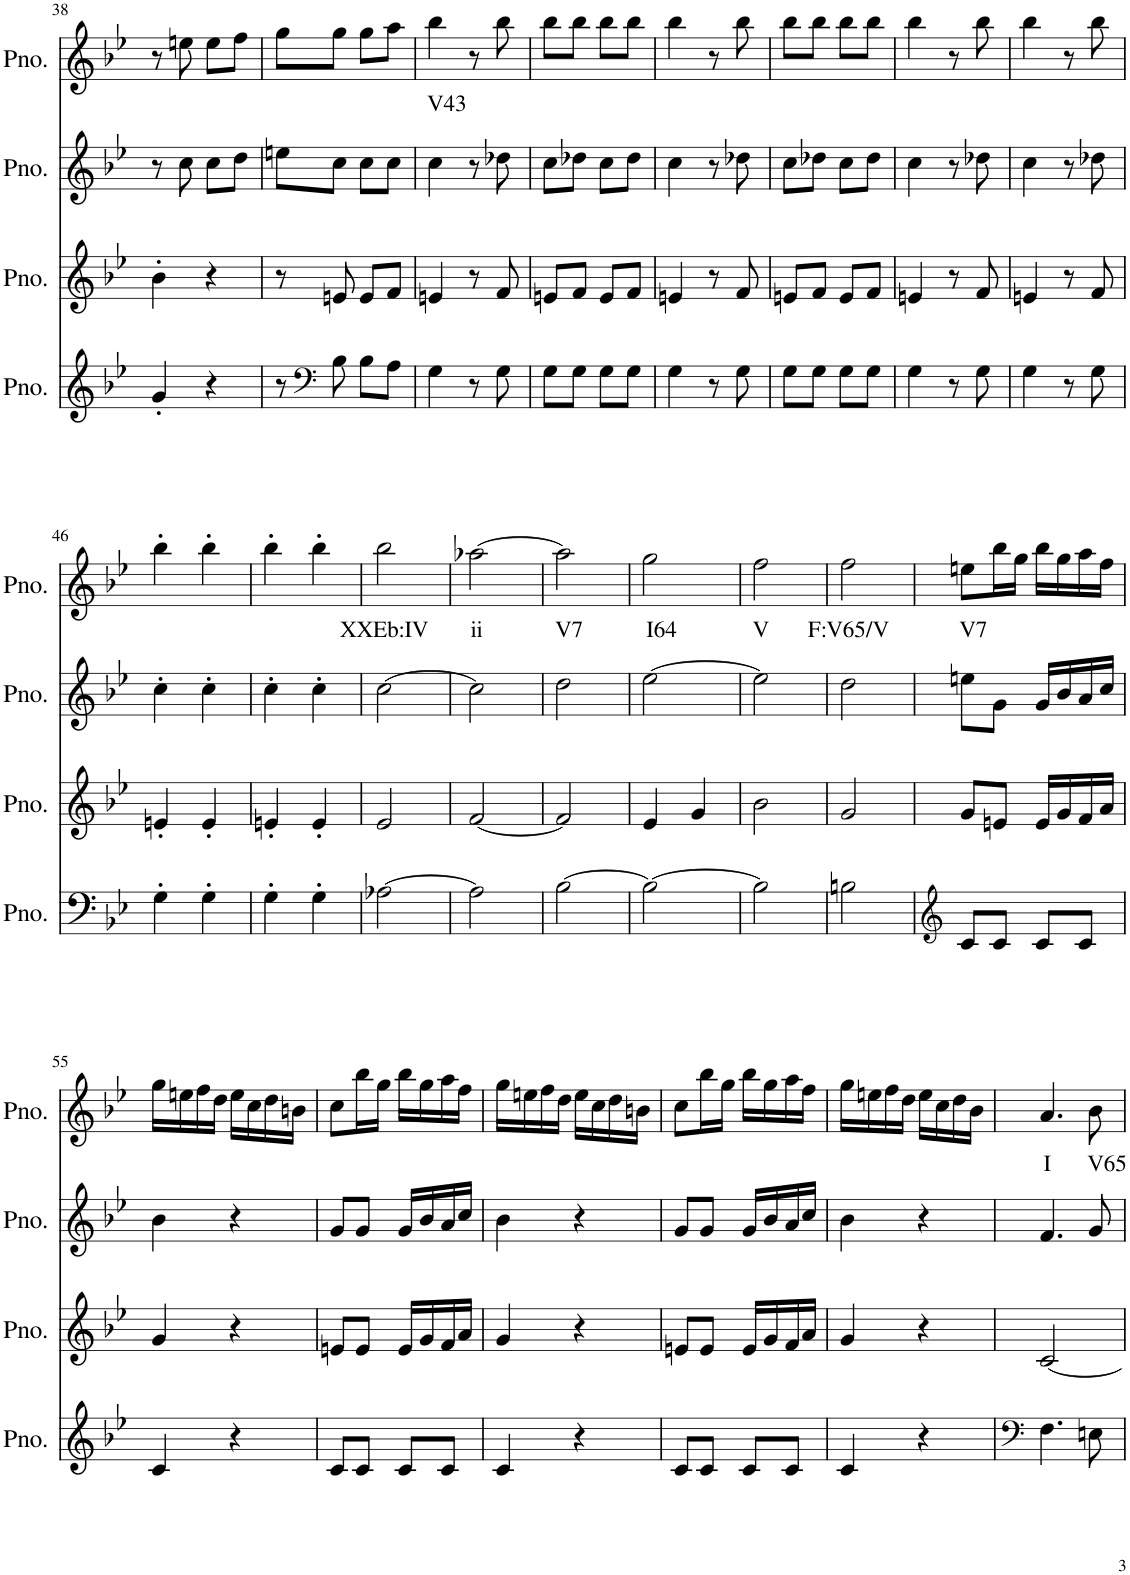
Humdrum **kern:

**kern	**kern	**kern	**kern	**text
*part4	*part3	*part2	*part1	*part1
*staff4	*staff3	*staff2	*staff1	*staff1
*I"Piano	*I"Piano	*I"Piano	*I"Piano, MIDI File Track 4 Ch4	*
*I'Pno.	*I'Pno.	*I'Pno.	*I'Pno.	*
!!LO:PB:g=z
*clefG2	*clefG2	*clefG2	*clefG2	*
*k[b-e-]	*k[b-e-]	*k[b-e-]	*k[b-e-]	*
*M2/4	*M2/4	*M2/4	*M2/4	*
=38	=38	=38	=38	=38
4g'/	4b-'\	8r	8r	.
.	.	8cc\	8een\	.
4r	4r	8cc\L	8ee\L	.
.	.	8dd\J	8ff\J	.
=39	=39	=39	=39	=39
8r	8r	8een\L	8gg\L	.
*clefF4	*	*	*	*
8B-\	8en/	8cc\J	8gg\J	.
8B-\L	8e/L	8cc\L	8gg\L	.
8A\J	8f/J	8cc\J	8aa\J	.
=40	=40	=40	=40	=40
!	!	!	!	!LO:LY:b
4G\	4en/	4cc\	4bb-\	V43
8r	8r	8r	8r	.
8G\	8f/	8dd-X\	8bb-\	.
=41	=41	=41	=41	=41
8G\L	8en/L	8cc\L	8bb-\L	.
8G\J	8f/J	8dd-X\J	8bb-\J	.
8G\L	8e/L	8cc\L	8bb-\L	.
8G\J	8f/J	8dd-\J	8bb-\J	.
=42	=42	=42	=42	=42
4G\	4en/	4cc\	4bb-\	.
8r	8r	8r	8r	.
8G\	8f/	8dd-X\	8bb-\	.
=43	=43	=43	=43	=43
8G\L	8en/L	8cc\L	8bb-\L	.
8G\J	8f/J	8dd-X\J	8bb-\J	.
8G\L	8e/L	8cc\L	8bb-\L	.
8G\J	8f/J	8dd-\J	8bb-\J	.
=44	=44	=44	=44	=44
4G\	4en/	4cc\	4bb-\	.
8r	8r	8r	8r	.
8G\	8f/	8dd-X\	8bb-\	.
=45	=45	=45	=45	=45
4G\	4en/	4cc\	4bb-\	.
8r	8r	8r	8r	.
8G\	8f/	8dd-X\	8bb-\	.
!!LO:LB:g=z
=46	=46	=46	=46	=46
4G'\	4en'/	4cc'\	4bb-'\	.
4G'\	4e'/	4cc'\	4bb-'\	.
=47	=47	=47	=47	=47
4G'\	4en'/	4cc'\	4bb-'\	.
4G'\	4e'/	4cc'\	4bb-'\	.
=48	=48	=48	=48	=48
!	!	!	!	!LO:LY:b
[2A-X\	2e-/	[2cc\	2bb-\	XXEb:IV
=49	=49	=49	=49	=49
!	!	!	!	!LO:LY:b
2A-\]	[2f/	2cc\]	[2aa-X\	ii
=50	=50	=50	=50	=50
!	!	!	!	!LO:LY:b
[2B-\	2f/]	2dd\	2aa-\]	V7
=51	=51	=51	=51	=51
!	!	!	!	!LO:LY:b
2B-\_	4e-/	[2ee-\	2gg\	I64
.	4g/	.	.	.
=52	=52	=52	=52	=52
!	!	!	!	!LO:LY:b
2B-\]	2b-\	2ee-\]	2ff\	V
=53	=53	=53	=53	=53
!	!	!	!	!LO:LY:b
2Bn\	2g/	2dd\	2ff\	F:V65/V
=54	=54	=54	=54	=54
*clefG2	*	*	*	*
!	!	!	!	!LO:LY:b
8c/L	8g/L	8een\L	8een\L	V7
8c/J	8en/J	8g\J	16bb-\L	.
.	.	.	16gg\JJ	.
8c/L	16e/LL	16g/LL	16bb-\LL	.
.	16g/	16b-/	16gg\	.
8c/J	16f/	16a/	16aa\	.
.	16a/JJ	16cc/JJ	16ff\JJ	.
!!LO:LB:g=z
=55	=55	=55	=55	=55
4c/	4g/	4b-\	16gg\LL	.
.	.	.	16een\	.
.	.	.	16ff\	.
.	.	.	16dd\JJ	.
4r	4r	4r	16ee\LL	.
.	.	.	16cc\	.
.	.	.	16dd\	.
.	.	.	16bn\JJ	.
=56	=56	=56	=56	=56
8c/L	8en/L	8g/L	8cc\L	.
8c/J	8e/J	8g/J	16bb-\L	.
.	.	.	16gg\JJ	.
8c/L	16e/LL	16g/LL	16bb-\LL	.
.	16g/	16b-/	16gg\	.
8c/J	16f/	16a/	16aa\	.
.	16a/JJ	16cc/JJ	16ff\JJ	.
=57	=57	=57	=57	=57
4c/	4g/	4b-\	16gg\LL	.
.	.	.	16een\	.
.	.	.	16ff\	.
.	.	.	16dd\JJ	.
4r	4r	4r	16ee\LL	.
.	.	.	16cc\	.
.	.	.	16dd\	.
.	.	.	16bn\JJ	.
=58	=58	=58	=58	=58
8c/L	8en/L	8g/L	8cc\L	.
8c/J	8e/J	8g/J	16bb-\L	.
.	.	.	16gg\JJ	.
8c/L	16e/LL	16g/LL	16bb-\LL	.
.	16g/	16b-/	16gg\	.
8c/J	16f/	16a/	16aa\	.
.	16a/JJ	16cc/JJ	16ff\JJ	.
=59	=59	=59	=59	=59
4c/	4g/	4b-\	16gg\LL	.
.	.	.	16een\	.
.	.	.	16ff\	.
.	.	.	16dd\JJ	.
4r	4r	4r	16ee\LL	.
.	.	.	16cc\	.
.	.	.	16dd\	.
.	.	.	16b-\JJ	.
=60	=60	=60	=60	=60
*clefF4	*	*	*	*
!	!	!	!	!LO:LY:b
4.F\	[2c/	4.f/	4.a/	I
!	!	!	!	!LO:LY:b
8En\	.	8g/	8b-\	V65
=	=	=	=	=
*-	*-	*-	*-	*-
